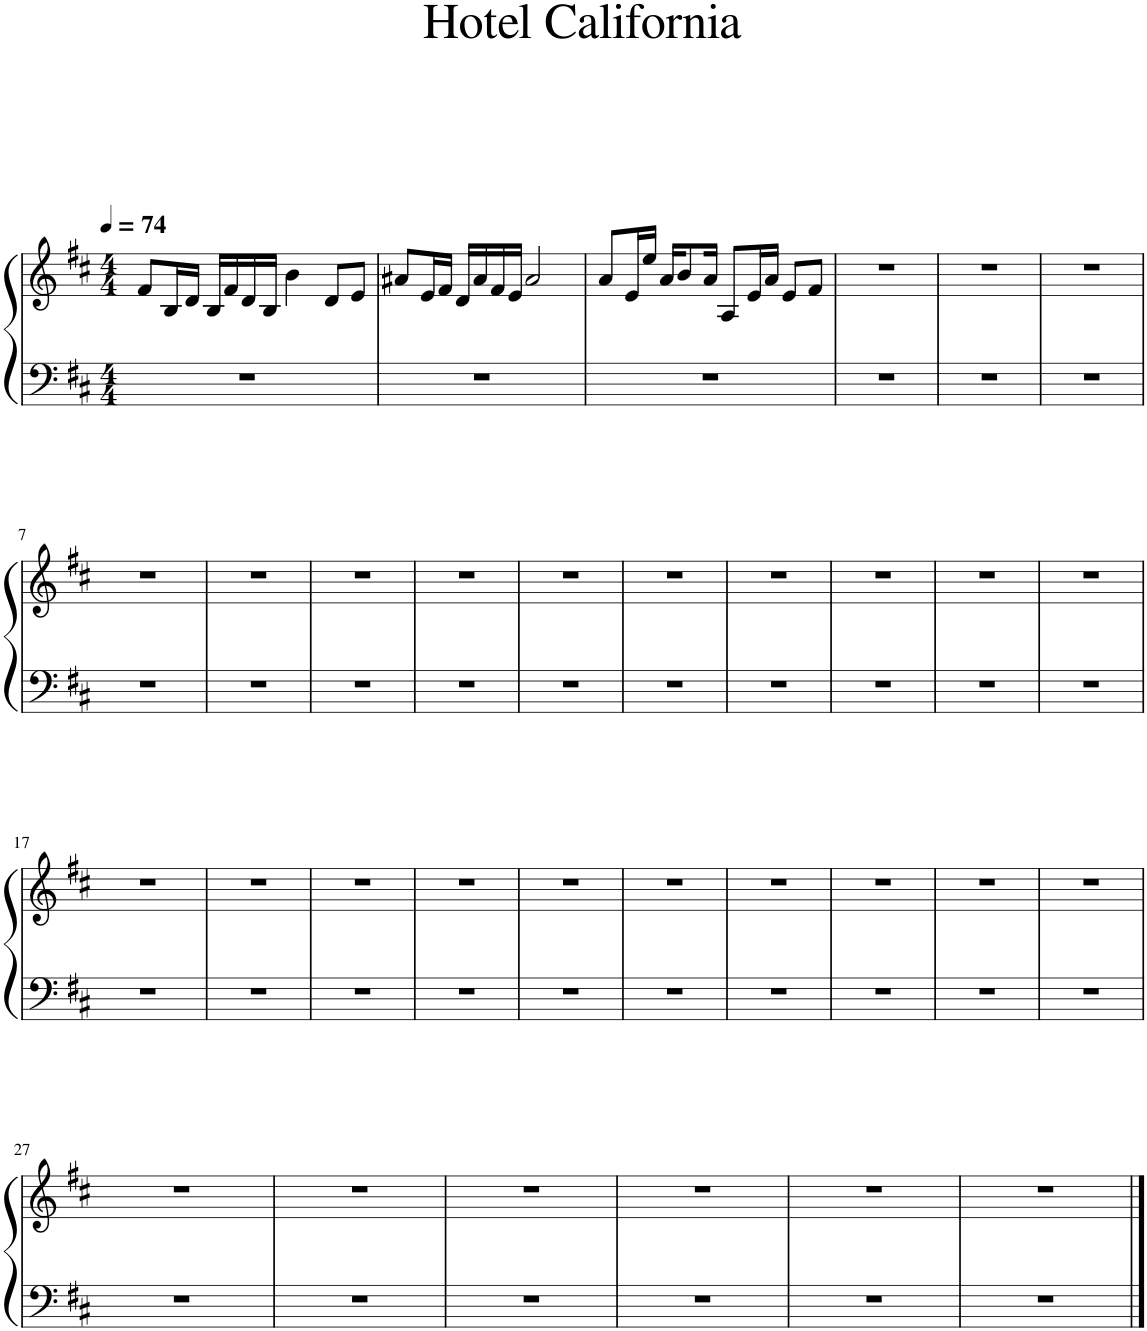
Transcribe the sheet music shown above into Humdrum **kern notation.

**kern	**kern
*part1	*part1
*staff2	*staff1
*I"Piano	*
*I'Pno.	*
*clefF4	*clefG2
*k[f#c#]	*k[f#c#]
*M4/4	*M4/4
*MM74	*MM74
=1	=1
1r	8f#/L
.	16B/L
.	16d/JJ
.	16B/LL
.	16f#/
.	16d/
.	16B/JJ
.	4b\
.	8d/L
.	8e/J
=2	=2
1r	8a#X/L
.	16e/L
.	16f#/JJ
.	16d/LL
.	16a#/
.	16f#/
.	16e/JJ
.	2a#/
=3	=3
1r	8a/L
.	16e/L
.	16ee/JJ
.	16a/KL
.	8b/
.	16a/Jk
.	8A/L
.	16e/L
.	16a/JJ
.	8e/L
.	8f#/J
=4	=4
1r	1r
=5	=5
1r	1r
=6	=6
1r	1r
!!LO:LB:g=z
=7	=7
1r	1r
=8	=8
1r	1r
=9	=9
1r	1r
=10	=10
1r	1r
=11	=11
1r	1r
=12	=12
1r	1r
=13	=13
1r	1r
=14	=14
1r	1r
=15	=15
1r	1r
=16	=16
1r	1r
!!LO:LB:g=z
=17	=17
1r	1r
=18	=18
1r	1r
=19	=19
1r	1r
=20	=20
1r	1r
=21	=21
1r	1r
=22	=22
1r	1r
=23	=23
1r	1r
=24	=24
1r	1r
=25	=25
1r	1r
=26	=26
1r	1r
!!LO:LB:g=z
=27	=27
1r	1r
=28	=28
1r	1r
=29	=29
1r	1r
=30	=30
1r	1r
=31	=31
1r	1r
=32	=32
1r	1r
==	==
*-	*-
